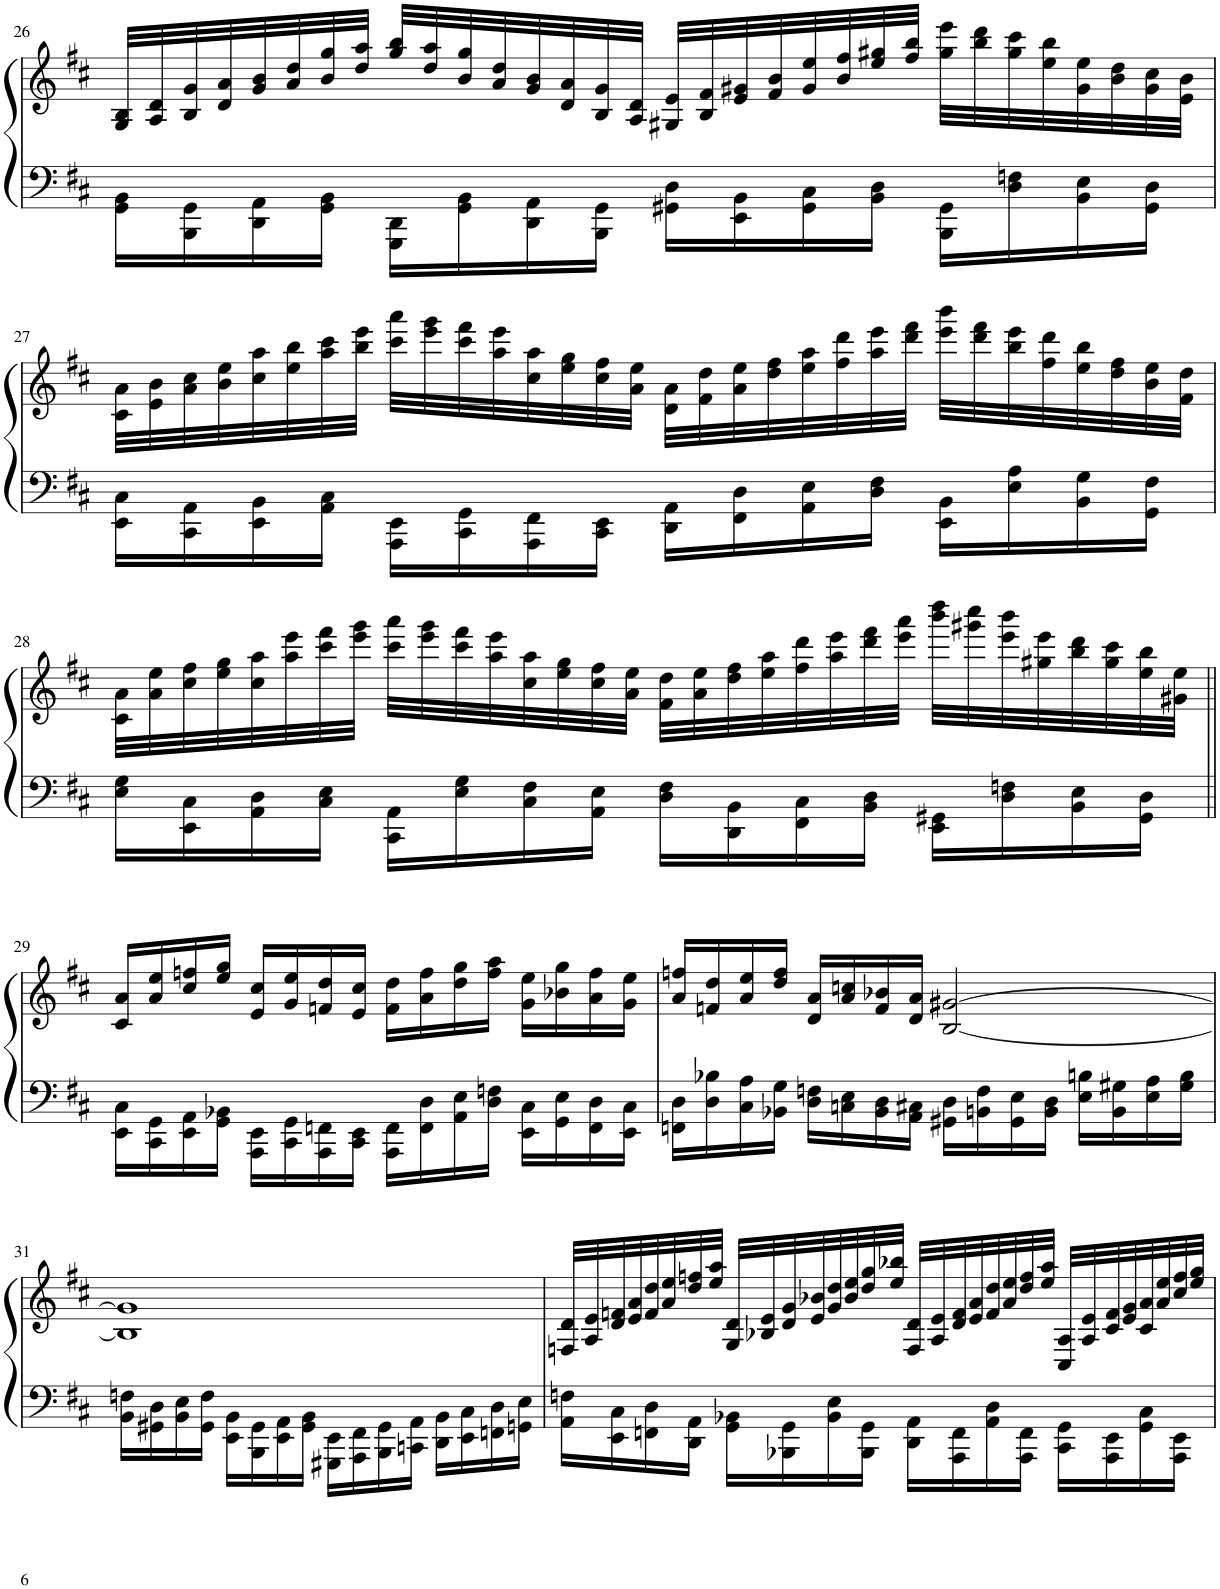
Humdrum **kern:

**kern	**kern
*part1	*part1
*staff2	*staff1
*I"Grand Piano	*
*I'Pno.	*
!!LO:PB:g=z
*clefF4	*clefG2
*k[f#c#]	*k[f#c#]
*M4/4	*M4/4
=26	=26
16GG\ 16BB\LL	32G/ 32B/LLL
.	32A/ 32d/
16BBB\ 16GG\	32B/ 32g/
.	32d/ 32a/
16DD\ 16AA\	32g/ 32b/
.	32a/ 32dd/
16GG\ 16BB\JJ	32b/ 32gg/
.	32dd/ 32aa/JJJ
16GGG\ 16DD\LL	32gg/ 32bb/LLL
.	32dd/ 32aa/
16GG\ 16BB\	32b/ 32gg/
.	32a/ 32dd/
16DD\ 16AA\	32g/ 32b/
.	32d/ 32a/
16BBB\ 16GG\JJ	32B/ 32g/
.	32A/ 32d/JJJ
16GG#X\ 16D\LL	32G#X/ 32e/LLL
.	32B/ 32f#/
16EE\ 16BB\	32e/ 32g#X/
.	32f#/ 32b/
16GG#\ 16C#\	32g#/ 32ee/
.	32b/ 32ff#/
16BB\ 16D\JJ	32ee/ 32gg#X/
.	32ff#/ 32bb/JJJ
16BBB\ 16GG#\LL	32gg#\ 32eee\LLL
.	32bb\ 32ddd\
16D\ 16Fn\	32gg#\ 32ccc#\
.	32ee\ 32bb\
16BB\ 16E\	32g#\ 32ee\
.	32b\ 32dd\
16GG#\ 16D\JJ	32g#\ 32cc#\
.	32e\ 32b\JJJ
!!LO:LB:g=z
=27	=27
16EE\ 16C#\LL	32c#\ 32a\LLL
.	32e\ 32b\
16CC#\ 16AA\	32a\ 32cc#\
.	32b\ 32ee\
16EE\ 16BB\	32cc#\ 32aa\
.	32ee\ 32bb\
16AA\ 16C#\JJ	32aa\ 32ccc#\
.	32bb\ 32eee\JJJ
16AAA\ 16EE\LL	32ccc#\ 32aaa\LLL
.	32eee\ 32ggg\
16CC#\ 16GG\	32ccc#\ 32fff#\
.	32aa\ 32eee\
16AAA\ 16FF#\	32cc#\ 32aa\
.	32ee\ 32gg\
16CC#\ 16EE\JJ	32cc#\ 32ff#\
.	32a\ 32ee\JJJ
16DD\ 16AA\LL	32d\ 32a\LLL
.	32f#\ 32dd\
16FF#\ 16D\	32a\ 32ee\
.	32dd\ 32ff#\
16AA\ 16E\	32ee\ 32aa\
.	32ff#\ 32ddd\
16D\ 16F#\JJ	32aa\ 32eee\
.	32ddd\ 32fff#\JJJ
16EE\ 16BB\LL	32eee\ 32bbb\LLL
.	32ddd\ 32fff#\
16E\ 16A\	32bb\ 32eee\
.	32ff#\ 32ddd\
16BB\ 16G\	32ee\ 32bb\
.	32dd\ 32ff#\
16GG\ 16F#\JJ	32b\ 32ee\
.	32f#\ 32dd\JJJ
!!LO:LB:g=z
=28	=28
16E\ 16G\LL	32c#\ 32a\LLL
.	32a\ 32ee\
16EE\ 16C#\	32cc#\ 32ff#\
.	32ee\ 32gg\
16AA\ 16D\	32cc#\ 32aa\
.	32aa\ 32eee\
16C#\ 16E\JJ	32ccc#\ 32fff#\
.	32eee\ 32ggg\JJJ
16CC#\ 16AA\LL	32ccc#\ 32aaa\LLL
.	32eee\ 32ggg\
16E\ 16G\	32ccc#\ 32fff#\
.	32aa\ 32eee\
16C#\ 16F#\	32cc#\ 32aa\
.	32ee\ 32gg\
16AA\ 16E\JJ	32cc#\ 32ff#\
.	32a\ 32ee\JJJ
16D\ 16F#\LL	32f#\ 32dd\LLL
.	32a\ 32ee\
16DD\ 16BB\	32dd\ 32ff#\
.	32ee\ 32aa\
16FF#\ 16C#\	32ff#\ 32ddd\
.	32aa\ 32eee\
16BB\ 16D\JJ	32ddd\ 32fff#\
.	32eee\ 32aaa\JJJ
16EE\ 16GG#X\LL	32bbb\ 32dddd\LLL
.	32ggg#X\ 32cccc#\
16D\ 16Fn\	32eee\ 32bbb\
.	32gg#X\ 32eee\
16BB\ 16E\	32bb\ 32ddd\
.	32gg#\ 32ccc#\
16GG#\ 16D\JJ	32ee\ 32bb\
.	32g#X\ 32ee\JJJ
!!LO:LB:g=z
=29||	=29||
16EE\ 16C#\LL	16c#/ 16a/LL
16CC#\ 16GG\	16a/ 16ee/
16EE\ 16AA\	16cc#/ 16ffn/
16GG\ 16BB-X\JJ	16ee/ 16gg/JJ
16AAA\ 16EE\LL	16e/ 16cc#/LL
16CC#\ 16GG\	16g/ 16ee/
16AAA\ 16FFn\	16fn/ 16dd/
16CC#\ 16EE\JJ	16e/ 16cc#/JJ
16AAA\ 16FF\LL	16f\ 16dd\LL
16FF\ 16D\	16a\ 16ff\
16AA\ 16E\	16dd\ 16gg\
16D\ 16Fn\JJ	16ff\ 16aa\JJ
16EE\ 16C#\LL	16g\ 16ee\LL
16GG\ 16E\	16b-X\ 16gg\
16FF\ 16D\	16a\ 16ff\
16EE\ 16C#\JJ	16g\ 16ee\JJ
=30	=30
16FFn\ 16D\LL	16a/ 16ffn/LL
16D\ 16B-X\	16fn/ 16dd/
16C#\ 16A\	16a/ 16ee/
16BB-X\ 16G\JJ	16dd/ 16ff/JJ
16D\ 16Fn\LL	16d/ 16a/LL
16Cn\ 16E\	16a/ 16ccn/
16BB-\ 16D\	16f/ 16b-X/
16AA\ 16C#X\JJ	16d/ 16a/JJ
16GG#X\ 16D\LL	[2B/ [2g#X/
16BBn\ 16F\	.
16GG#\ 16E\	.
16BB\ 16D\JJ	.
16E\ 16Bn\LL	.
16BB\ 16G#X\	.
16E\ 16A\	.
16G#\ 16B\JJ	.
!!LO:LB:g=z
=31	=31
16BB\ 16Fn\LL	1B] 1g#]
16GG#X\ 16D\	.
16BB\ 16E\	.
16GG#\ 16F\JJ	.
16EE\ 16BB\LL	.
16BBB\ 16GG#\	.
16EE\ 16AA\	.
16GG#\ 16BB\JJ	.
16GGG#X\ 16EE\LL	.
16AAA\ 16FF#\	.
16BBB\ 16GG#\	.
16CCn\ 16AA\JJ	.
16DD\ 16BB\LL	.
16EE\ 16C#\	.
16FFn\ 16D\	.
16GGn\ 16E\JJ	.
=32	=32
16AA\ 16Fn\LL	32Fn/ 32d/LLL
.	32A/ 32e/
16EE\ 16C#\	32d/ 32fn/
.	32e/ 32a/
16FFn\ 16D\	32f/ 32dd/
.	32a/ 32ee/
16DD\ 16AA\JJ	32dd/ 32ffn/
.	32ee/ 32aa/JJJ
16GG\ 16BB-X\LL	32G/ 32d/LLL
.	32B-X/ 32e/
16BBB-X\ 16GG\	32d/ 32g/
.	32e/ 32b-X/
16BB-\ 16E\	32g/ 32dd/
.	32b-/ 32ee/
16BBB-\ 16GG\JJ	32dd/ 32gg/
.	32ee/ 32bb-X/JJJ
16DD\ 16AA\LL	32F/ 32d/LLL
.	32A/ 32e/
16AAA\ 16FF\	32d/ 32f/
.	32e/ 32a/
16AA\ 16D\	32f/ 32dd/
.	32a/ 32ee/
16AAA\ 16FF\JJ	32dd/ 32ff/
.	32ee/ 32aa/JJJ
16CC#\ 16GG\LL	32C#/ 32A/LLL
.	32A/ 32e/
16AAA\ 16EE\	32c#/ 32f/
.	32e/ 32g/
16GG\ 16C#\	32c#/ 32a/
.	32a/ 32ee/
16AAA\ 16EE\JJ	32cc#/ 32ff/
.	32ee/ 32gg/JJJ
=	=
*-	*-
